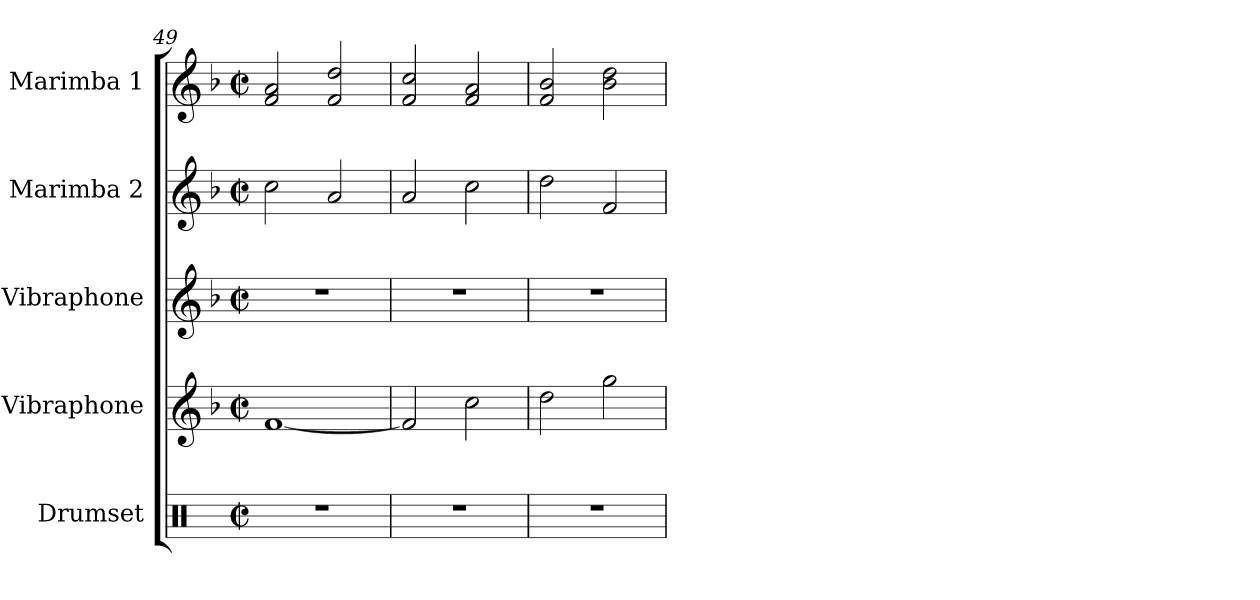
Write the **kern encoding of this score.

**kern	**kern	**kern	**kern	**kern
*part5	*part4	*part3	*part2	*part1
*staff5	*staff4	*staff3	*staff2	*staff1
*I"Drumset	*I"Vibraphone	*I"Vibraphone	*I"Marimba 2	*I"Marimba 1
*I'Drs.	*I'Vib.	*I'Vib.	*I'Mrm. 2	*I'Mrm. 1
*clefX	*clefG2	*clefG2	*clefG2	*clefG2
*k[]	*k[b-]	*k[b-]	*k[b-]	*k[b-]
*M2/2	*M2/2	*M2/2	*M2/2	*M2/2
*met(c|)	*met(c|)	*met(c|)	*met(c|)	*met(c|)
=49	=49	=49	=49	=49
1r	[1f	1r	2cc\	2f/ 2a/
.	.	.	2a/	2f/ 2dd/
=50	=50	=50	=50	=50
1r	2f/]	1r	2a/	2f/ 2cc/
.	2cc\	.	2cc\	2f/ 2a/
=51	=51	=51	=51	=51
1r	2dd\	1r	2dd\	2f/ 2b-/
.	2gg\	.	2f/	2b-\ 2dd\
=	=	=	=	=
*-	*-	*-	*-	*-
